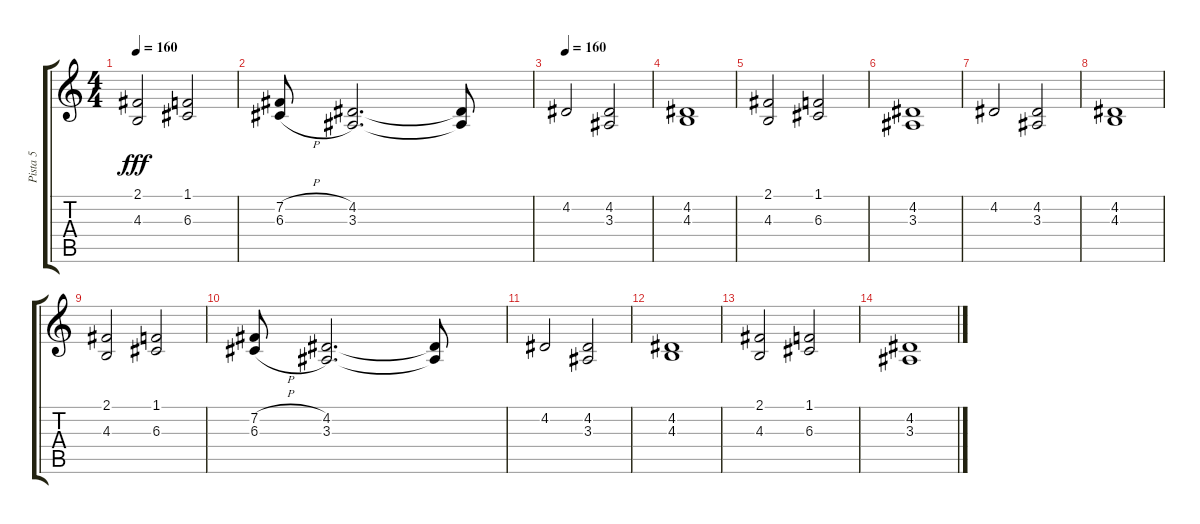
\track ("Pista 5" "Pista 5") {instrument tenorsax}
\staff {score tabs}
\tuning (E4 B3 G3 D3 A2 E2) {hide}
\ts (4 4)
\tempo 160
\clef g2
\ks c
(2.1 4.3).2{dy fff} (1.1 6.3).2 |
(7.2{h} 6.3{h}).8 (4.2 3.3).2{d} (4.2{t} 3.3{t}).8 |
\tempo 160
4.2.2 (4.2 3.3).2 |
(4.2 4.3).1 |
(2.1 4.3).2 (1.1 6.3).2 |
(4.2 3.3).1 |
4.2.2 (4.2 3.3).2 |
(4.2 4.3).1 |
(2.1 4.3).2 (1.1 6.3).2 |
(7.2{h} 6.3{h}).8 (4.2 3.3).2{d} (4.2{t} 3.3{t}).8 |
4.2.2 (4.2 3.3).2 |
(4.2 4.3).1 |
(2.1 4.3).2 (1.1 6.3).2 |
(4.2 3.3).1
